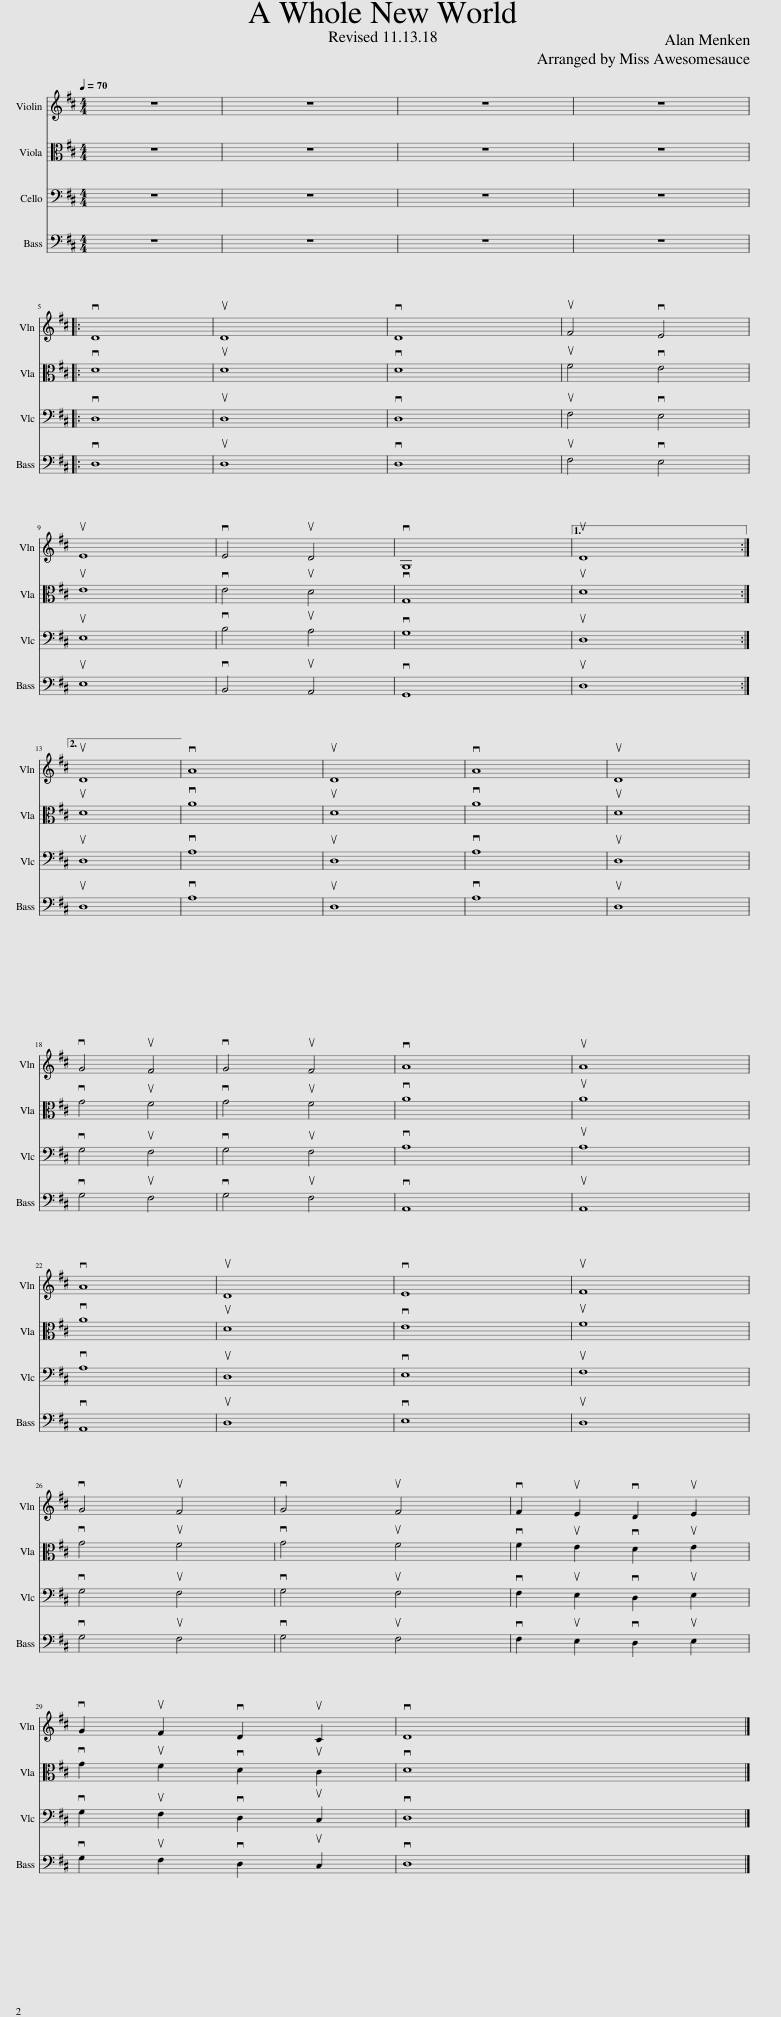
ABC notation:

X:1
%%score { ( 1 4 ) | ( 2 3 ) } 5 6 7 8
L:1/8
Q:1/4=70
M:4/4
I:linebreak $
K:D
V:1 treble
V:4 treble
V:2 bass
V:3 bass
V:5 treble
V:6 alto
V:7 bass
V:8 bass transpose=-12
V:1
!mf! z8 | z4 f G e F | d8 | z F A [Fd]- [Fd]4 |:$ [A,F]2 E [B,G]- [B,G] [A,F] D2 | %5
 A,8 | [A,F]2 E [B,G]- [B,G] F D2 | [DF]4 [A,E]4 |$ [B,E]2 ^D [^A,F]- [A,F] E C2 | [CE]2 [B,D]2 C2 [B,D]2 | %10
 B, C2 E- E2 D2 |1 A,2 A,2 D2 [CE]2 :|2$ F3 F [EG]2 [GB]2 || [CA]6 z2 | [FA]3 F [EG]2 [GB]2 | %15
 A2 E2 G2 F2 | [EF]4 (3F2 G2 A2 |$ [Ac]2 [GB]2 A2 D D | [Ac]2 [GB]2 A2 D D | F E2 D- D B, D2 | %20
 E3 F G2 [GB]2 |$ [CA]6 z2 | [FA]3 F [EG]2 [GB]2 | A E3 G2 F2 | [DF]4 (3F2 G2 A2 |$ %25
 [Ac]2 [GB]2 A2 D D | c2 d2 A2 D D | [DF]2 E2 D2 E2 |$ [EG]2 F2 D2 C2 | D8 |] %30
V:2
!ped! z A,, E,F,- F,4!ped-up! | z A, E, F,- F,4 | z A,- A,6 |!ped! z A,- A,6!ped-up! |:$ D, A,, G, D,- D,4 | %5
 [D,F,] A,, E, F,- F,4 | D, A,, G, D,- D,4 | [B,,G,]4 C,4 |$ G,2 B,, F,- F,2 ^A,,2 | B,,4 A,,4 | %10
 G,, D, G,6 |1 [D,F,]6 A,,2 :|2$ D, A,, D,6 || A,,2 C, D, E,2 A,,2 | D, A,, D,6 | %15
 [A,,C,]4 C,2 A,,2 | D,2 A,,2 D,4 |$ G,, D, G,2 F,4 | G,4 F,4 | [B,,A,]3 E,- E,4 | %20
 z2 =G,6 |$ A,,2 C, D, E,2 A,,2 | D, A,, D,6 | A,,4 ^A,,4 | B,,4 =C,4 |$ %25
 G,, D, G,2 F,4 | G,2 B,,2 F,4 | B,,4 E,4 |$ =C,4 [A,,G,]4 | D,8 |] %30
V:3
 D,,8 | D,8 | D,8 | D,8 |:$ x8 | %5
 x8 | x8 | x8 |$ x8 | x8 | %10
 x8 |1 x8 :|2$ x8 || x8 | x8 | %15
 x8 | x8 |$ x8 | x8 | x4 z2 ^G,2 | %20
 A,,8 |$ x8 | x8 | x8 | x8 |$ %25
 x8 | x8 | z2 A,2 z2 ^G,2 |$ x8 | z2 A,4 z2 |] %30
V:4
 x8 | x8 | z2 E F- F4 | x8 |:$ x8 | %5
 x8 | x8 | x8 |$ x8 | x8 | %10
 x8 |1 x8 :|2$ x8 || x8 | x8 | %15
 x8 | x8 |$ x8 | x8 | x8 | %20
 x8 |$ x8 | x8 | C4 C4 | x8 |$ %25
 x8 | x8 | x8 |$ x8 | x8 |] %30
V:5
 z8 | z8 | z8 | z8 |:$ vD8 | %5
 uD8 | vD8 | uF4 vE4 |$ uE8 | vE4 uD4 | %10
 vG,8 |1 uD8 :|2$ uD8 || vA8 | uD8 | %15
 vA8 | uD8 |$ vG4 uF4 | vG4 uF4 | vA8 | %20
 uA8 |$ vA8 | uD8 | vE8 | uF8 |$ %25
 vG4 uF4 | vG4 uF4 | vF2 uE2 vD2 uE2 |$ vG2 uF2 vD2 uC2 | vD8 |] %30
V:6
 z8 | z8 | z8 | z8 |:$ vD8 | %5
 uD8 | vD8 | uF4 vE4 |$ uE8 | vE4 uD4 | %10
 vG,8 |1 uD8 :|2$ uD8 || vA8 | uD8 | %15
 vA8 | uD8 |$ vG4 uF4 | vG4 uF4 | vA8 | %20
 uA8 |$ vA8 | uD8 | vE8 | uF8 |$ %25
 vG4 uF4 | vG4 uF4 | vF2 uE2 vD2 uE2 |$ vG2 uF2 vD2 uC2 | vD8 |] %30
V:7
 z8 | z8 | z8 | z8 |:$ vD,8 | %5
 uD,8 | vD,8 | uF,4 vE,4 |$ uE,8 | vB,4 uA,4 | %10
 vG,8 |1 uD,8 :|2$ uD,8 || vA,8 | uD,8 | %15
 vA,8 | uD,8 |$ vG,4 uF,4 | vG,4 uF,4 | vA,8 | %20
 uA,8 |$ vA,8 | uD,8 | vE,8 | uF,8 |$ %25
 vG,4 uF,4 | vG,4 uF,4 | vF,2 uE,2 vD,2 uE,2 |$ vG,2 uF,2 vD,2 uC,2 | vD,8 |] %30
V:8
 z8 | z8 | z8 | z8 |:$ vD,8 | %5
 uD,8 | vD,8 | uF,4 vE,4 |$ uE,8 | vB,,4 uA,,4 | %10
 vG,,8 |1 uD,8 :|2$ uD,8 || vA,8 | uD,8 | %15
 vA,8 | uD,8 |$ vG,4 uF,4 | vG,4 uF,4 | vA,,8 | %20
 uA,,8 |$ vA,,8 | uD,8 | vE,8 | uD,8 |$ %25
 vG,4 uF,4 | vG,4 uF,4 | vF,2 uE,2 vD,2 uE,2 |$ vG,2 uF,2 vD,2 uC,2 | vD,8 |] %30
